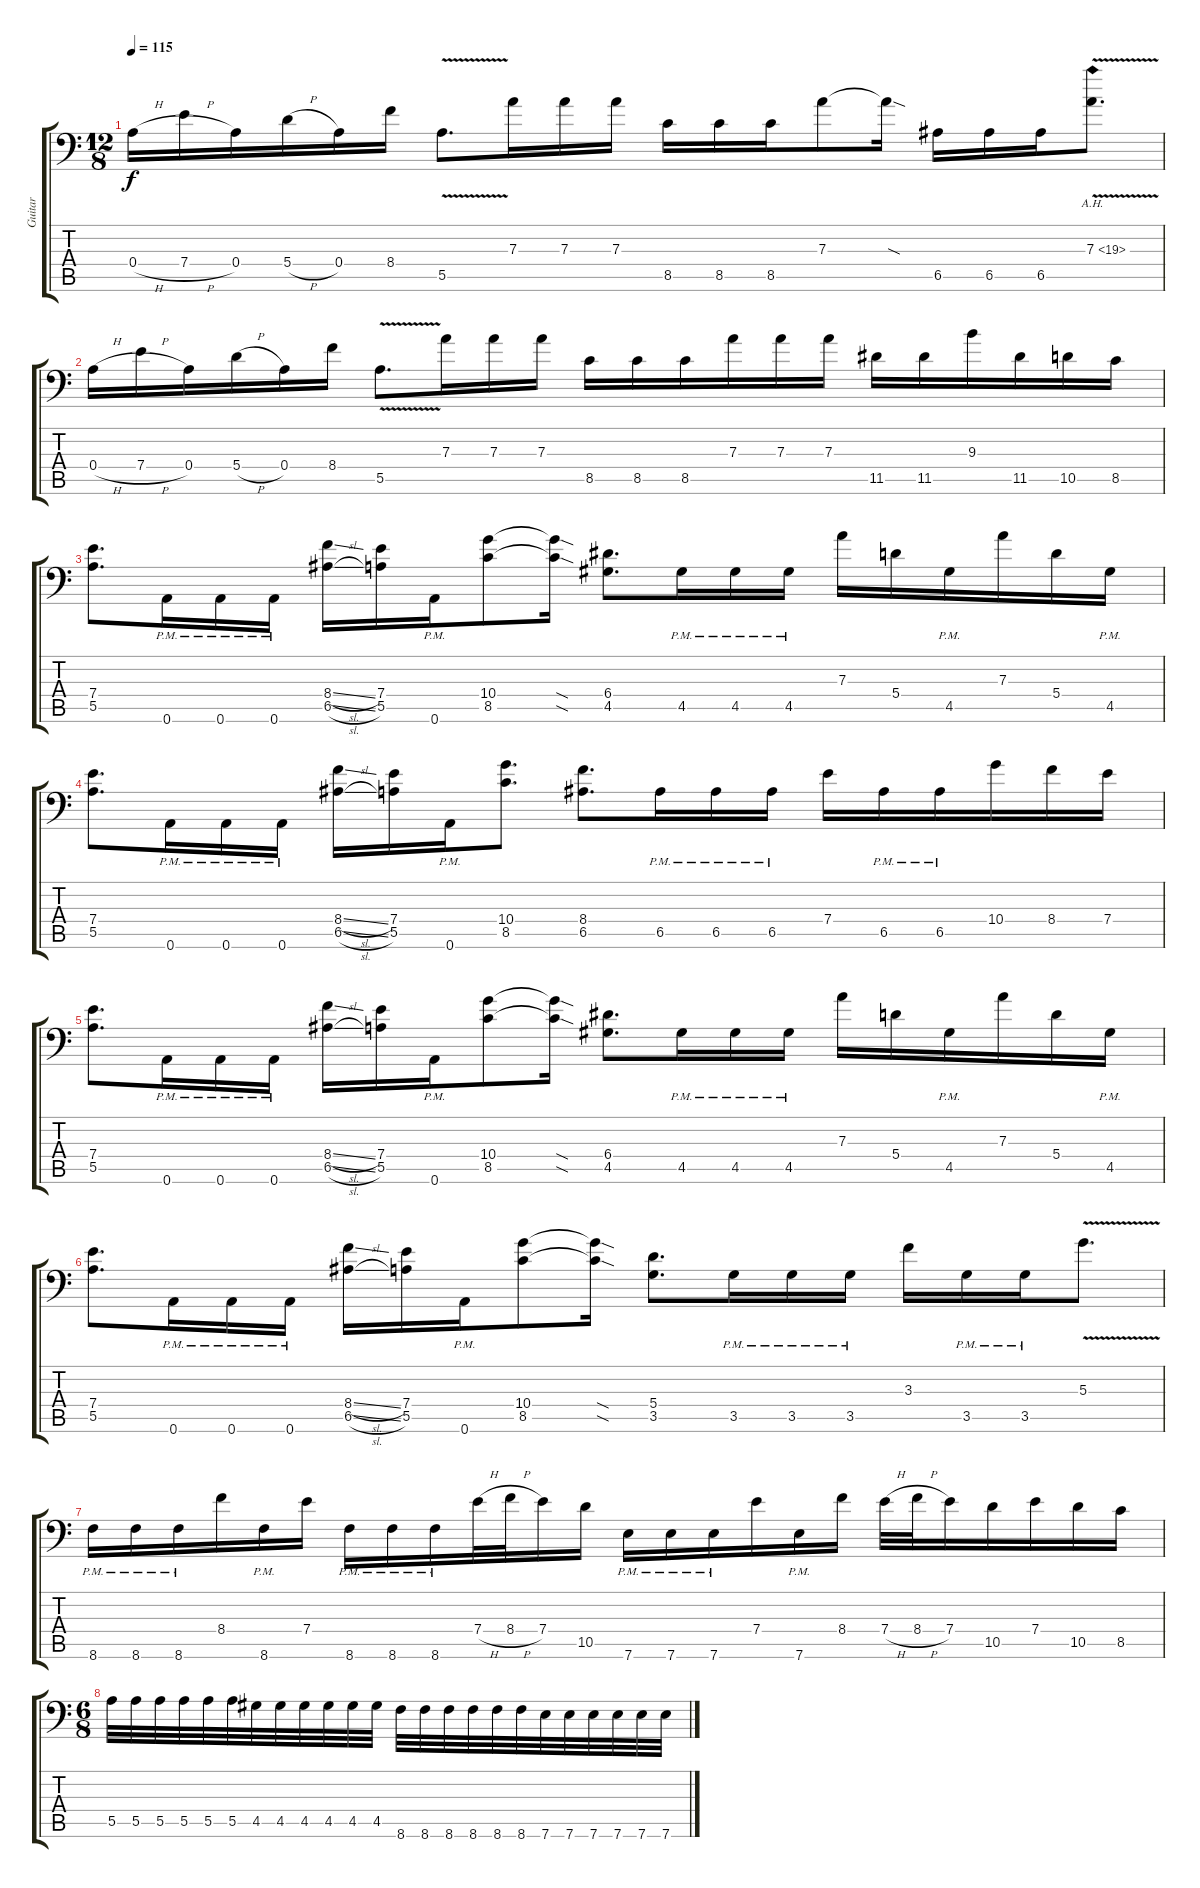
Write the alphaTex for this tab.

\track ("Guitar" "Guitar") {instrument distortionguitar}
\staff {score tabs}
\tuning (B3 Gb3 D3 A2 E2 A1) {hide}
\ts (12 8)
\tempo 115
\clef f4
\ks c
0.4{h}.16{dy f} 7.4{h}.16 0.4.16 5.4{h}.16 0.4.16 8.4.16 5.5{v}.8{d} 7.3.16 7.3.16 7.3.16 8.5.16 8.5.16 8.5.16 7.3.8 7.3{sod t}.16 6.5.16 6.5.16 6.5.16 7.3{ah 12 v}.8{d} |
0.4{h}.16 7.4{h}.16 0.4.16 5.4{h}.16 0.4.16 8.4.16 5.5{v}.8{d} 7.3.16 7.3.16 7.3.16 8.5.16 8.5.16 8.5.16 7.3.16 7.3.16 7.3.16 11.5.16 11.5.16 9.3.16 11.5.16 10.5.16 8.5.16 |
(7.4 5.5).8{d} 0.6{pm}.16 0.6{pm}.16 0.6{pm}.16 (8.4{sl} 6.5{sl}).16 (7.4 5.5).16 0.6{pm}.16 (10.4 8.5).8 (10.4{sod t} 8.5{sod t}).16 (6.4 4.5).8{d} 4.5{pm}.16 4.5{pm}.16 4.5{pm}.16 7.3.16 5.4.16 4.5{pm}.16 7.3.16 5.4.16 4.5{pm}.16 |
(7.4 5.5).8{d} 0.6{pm}.16 0.6{pm}.16 0.6{pm}.16 (8.4{sl} 6.5{sl}).16 (7.4 5.5).16 0.6{pm}.16 (10.4 8.5).8{d} (8.4 6.5).8{d} 6.5{pm}.16 6.5{pm}.16 6.5{pm}.16 7.4.16 6.5{pm}.16 6.5{pm}.16 10.4.16 8.4.16 7.4.16 |
(7.4 5.5).8{d} 0.6{pm}.16 0.6{pm}.16 0.6{pm}.16 (8.4{sl} 6.5{sl}).16 (7.4 5.5).16 0.6{pm}.16 (10.4 8.5).8 (10.4{sod t} 8.5{sod t}).16 (6.4 4.5).8{d} 4.5{pm}.16 4.5{pm}.16 4.5{pm}.16 7.3.16 5.4.16 4.5{pm}.16 7.3.16 5.4.16 4.5{pm}.16 |
(7.4 5.5).8{d} 0.6{pm}.16 0.6{pm}.16 0.6{pm}.16 (8.4{sl} 6.5{sl}).16 (7.4 5.5).16 0.6{pm}.16 (10.4 8.5).8 (10.4{sod t} 8.5{sod t}).16 (5.4 3.5).8{d} 3.5{pm}.16 3.5{pm}.16 3.5{pm}.16 3.3.16 3.5{pm}.16 3.5{pm}.16 5.3{v}.8{d} |
8.6{pm}.16 8.6{pm}.16 8.6{pm}.16 8.4.16 8.6{pm}.16 7.4.16 8.6{pm}.16 8.6{pm}.16 8.6{pm}.16 7.4{h}.32 8.4{h}.32 7.4.16 10.5.16 7.6{pm}.16 7.6{pm}.16 7.6{pm}.16 7.4.16 7.6{pm}.16 8.4.16 7.4{h}.32 8.4{h}.32 7.4.16 10.5.16 7.4.16 10.5.16 8.5.16 |
\ts (6 8)
5.5.32 5.5.32 5.5.32 5.5.32 5.5.32 5.5.32 4.5.32 4.5.32 4.5.32 4.5.32 4.5.32 4.5.32 8.6.32 8.6.32 8.6.32 8.6.32 8.6.32 8.6.32 7.6.32 7.6.32 7.6.32 7.6.32 7.6.32 7.6.32
